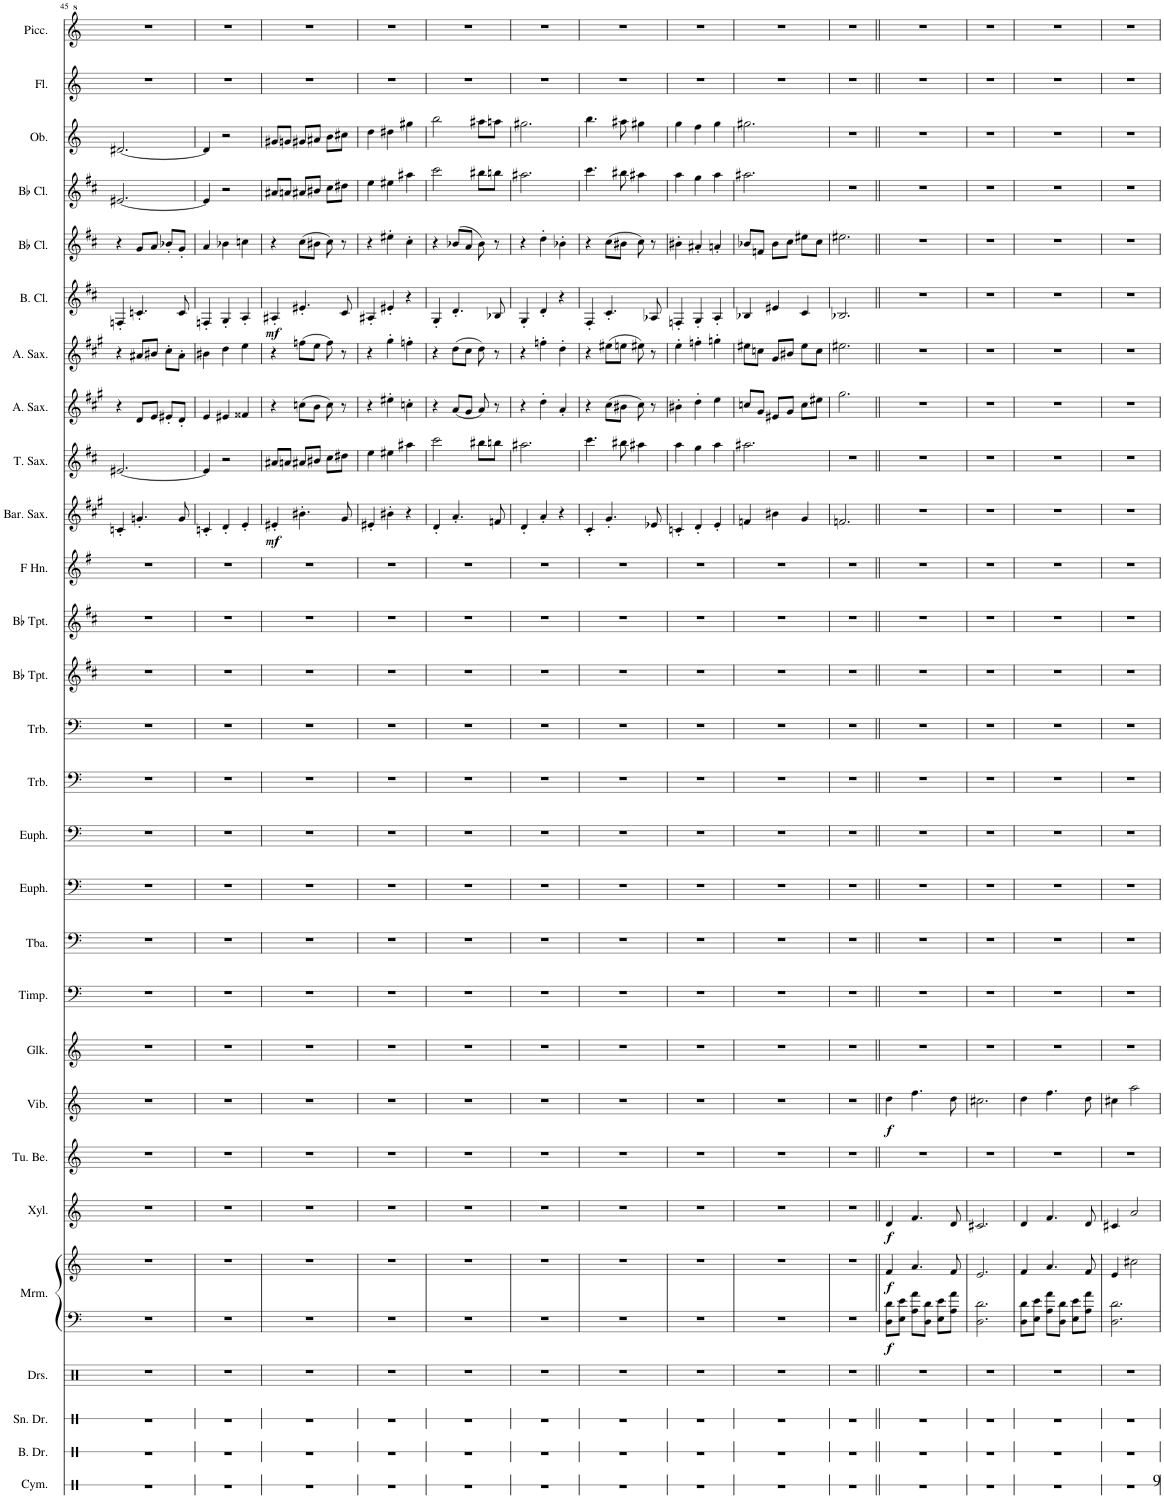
**kern	**kern	**kern	**kern	**kern	**kern	**dynam	**kern	**dynam	**kern	**kern	**dynam	**kern	**kern	**kern	**kern	**kern	**kern	**kern	**kern	**kern	**kern	**kern	**dynam	**kern	**kern	**kern	**kern	**dynam	**kern	**kern	**kern	**kern	**kern
*part28	*part27	*part26	*part25	*part24	*part24	*part24	*part23	*part23	*part22	*part21	*part21	*part20	*part19	*part18	*part17	*part16	*part15	*part14	*part13	*part12	*part11	*part10	*part10	*part9	*part8	*part7	*part6	*part6	*part5	*part4	*part3	*part2	*part1
*staff29	*staff28	*staff27	*staff26	*staff25	*staff24	*staff24/25	*staff23	*staff23	*staff22	*staff21	*staff21	*staff20	*staff19	*staff18	*staff17	*staff16	*staff15	*staff14	*staff13	*staff12	*staff11	*staff10	*staff10	*staff9	*staff8	*staff7	*staff6	*staff6	*staff5	*staff4	*staff3	*staff2	*staff1
*I"Cymbal	*I"Bass Drum	*I"Snare Drum	*I"Drumset	*I"Marimba	*	*	*I"Xylophone	*	*I"Tubular Bells	*I"Vibraphone	*	*I"Glockenspiel	*I"Timpani	*I"Tuba	*I"Euphonium	*I"Euphonium	*I"Trombone	*I"Trombone	*I"Bb Trumpet	*I"Bb Trumpet	*I"Horn in F	*I"Baritone Saxophone	*	*I"Tenor Saxophone	*I"Alto Saxophone	*I"Alto Saxophone	*I"Bass Clarinet	*	*I"Bb Clarinet	*I"Bb Clarinet	*I"Oboe	*I"Flute	*I"Piccolo
*I'Cym.	*I'B. Dr.	*I'Sn. Dr.	*I'Drs.	*I'Mrm.	*	*	*I'Xyl.	*	*I'Tu. Be.	*I'Vib.	*	*I'Glk.	*I'Timp.	*I'Tba.	*I'Euph.	*I'Euph.	*I'Trb.	*I'Trb.	*I'Bb Tpt.	*I'Bb Tpt.	*	*I'Bar. Sax.	*	*I'T. Sax.	*I'A. Sax.	*I'A. Sax.	*I'B. Cl.	*	*I'Bb Cl.	*I'Bb Cl.	*I'Ob.	*I'Fl.	*I'Picc.
!!LO:PB:g=z
*clefX	*clefX	*clefX	*clefX	*clefF4	*clefG2	*	*clefG2	*	*clefG2	*clefG2	*	*clefG2	*clefF4	*clefF4	*clefF4	*clefF4	*clefF4	*clefF4	*clefG2	*clefG2	*clefG2	*clefG2	*	*clefG2	*clefG2	*clefG2	*clefG2	*	*clefG2	*clefG2	*clefG2	*clefG2	*clefG^2
*	*	*	*	*	*	*	*Trd-7c-12	*	*	*	*	*Trd-14c-24	*	*	*	*	*	*	*Trd1c2	*Trd1c2	*Trd4c7	*Trd12c21	*	*Trd8c14	*Trd5c9	*Trd5c9	*Trd8c14	*	*Trd1c2	*Trd1c2	*	*	*Trd-7c-12
*k[]	*k[]	*k[]	*k[]	*k[]	*k[]	*	*k[]	*	*k[]	*k[]	*	*k[]	*k[]	*k[]	*k[]	*k[]	*k[]	*k[]	*k[f#c#]	*k[f#c#]	*k[f#]	*k[f#c#g#]	*	*k[f#c#]	*k[f#c#g#]	*k[f#c#g#]	*k[f#c#]	*	*k[f#c#]	*k[f#c#]	*k[]	*k[]	*k[]
*M3/4	*M3/4	*M3/4	*M3/4	*M3/4	*M3/4	*	*M3/4	*	*M3/4	*M3/4	*	*M3/4	*M3/4	*M3/4	*M3/4	*M3/4	*M3/4	*M3/4	*M3/4	*M3/4	*M3/4	*M3/4	*	*M3/4	*M3/4	*M3/4	*M3/4	*	*M3/4	*M3/4	*M3/4	*M3/4	*M3/4
=45	=45	=45	=45	=45	=45	=45	=45	=45	=45	=45	=45	=45	=45	=45	=45	=45	=45	=45	=45	=45	=45	=45	=45	=45	=45	=45	=45	=45	=45	=45	=45	=45	=45
2.r	2.r	2.r	2.r	2.r	2.r	.	2.r	.	2.r	2.r	.	2.r	2.r	2.r	2.r	2.r	2.r	2.r	2.r	2.r	2.r	4cn'/	.	[2.e#X/	4r	4r	4Fn'/	.	4r	[2.e#X/	[2.d#X/	2.r	2.r
.	.	.	.	.	.	.	.	.	.	.	.	.	.	.	.	.	.	.	.	.	.	4.gn'/	.	.	8d/L	8a#X/L	4.cn'/	.	8g/L	.	.	.	.
.	.	.	.	.	.	.	.	.	.	.	.	.	.	.	.	.	.	.	.	.	.	.	.	.	8e/J	8b#X/J	.	.	8a/J	.	.	.	.
.	.	.	.	.	.	.	.	.	.	.	.	.	.	.	.	.	.	.	.	.	.	.	.	.	8e#X'/L	8cc#'\L	.	.	8b-X'/L	.	.	.	.
.	.	.	.	.	.	.	.	.	.	.	.	.	.	.	.	.	.	.	.	.	.	8g/	.	.	8d'/J	8a#'\J	8c/	.	8g'/J	.	.	.	.
=46	=46	=46	=46	=46	=46	=46	=46	=46	=46	=46	=46	=46	=46	=46	=46	=46	=46	=46	=46	=46	=46	=46	=46	=46	=46	=46	=46	=46	=46	=46	=46	=46	=46
2.r	2.r	2.r	2.r	2.r	2.r	.	2.r	.	2.r	2.r	.	2.r	2.r	2.r	2.r	2.r	2.r	2.r	2.r	2.r	2.r	4cn'/	.	4e#/]	4e/	4b#X\	4Fn'/	.	4a/	4e#/]	4d#/]	2.r	2.r
.	.	.	.	.	.	.	.	.	.	.	.	.	.	.	.	.	.	.	.	.	.	4d'/	.	2r	4e#X/	4dd\	4G'/	.	4b-X\	2r	2r	.	.
.	.	.	.	.	.	.	.	.	.	.	.	.	.	.	.	.	.	.	.	.	.	4e'/	.	.	4f##X/	4ee\	4A'/	.	4ccn\	.	.	.	.
=47	=47	=47	=47	=47	=47	=47	=47	=47	=47	=47	=47	=47	=47	=47	=47	=47	=47	=47	=47	=47	=47	=47	=47	=47	=47	=47	=47	=47	=47	=47	=47	=47	=47
!	!	!	!	!	!	!	!	!	!	!	!	!	!	!	!	!	!	!	!	!	!	!	!LO:DY:b	!	!	!	!	!LO:DY:b	!	!	!	!	!
2.r	2.r	2.r	2.r	2.r	2.r	.	2.r	.	2.r	2.r	.	2.r	2.r	2.r	2.r	2.r	2.r	2.r	2.r	2.r	2.r	4e#X'/	mf	8a#X/L	4r	4r	4A#X'/	mf	4r	8a#X/L	8g#X/L	2.r	2.r
.	.	.	.	.	.	.	.	.	.	.	.	.	.	.	.	.	.	.	.	.	.	.	.	8an/J	.	.	.	.	.	8an/J	8gn/J	.	.
.	.	.	.	.	.	.	.	.	.	.	.	.	.	.	.	.	.	.	.	.	.	4.b#X'\	.	8a#X/L	(8ccn\L	(8ffn\L	4.e#X'/	.	(8cc#\L	8a#X/L	8g#X/L	.	.
.	.	.	.	.	.	.	.	.	.	.	.	.	.	.	.	.	.	.	.	.	.	.	.	8b#X/J	8b\J	8ee\J	.	.	8b#X\J	8b#X/J	8a#X/J	.	.
.	.	.	.	.	.	.	.	.	.	.	.	.	.	.	.	.	.	.	.	.	.	.	.	8cc#\L	8cc\)	8ff\)	.	.	8cc#\)	8cc#\L	8b\L	.	.
.	.	.	.	.	.	.	.	.	.	.	.	.	.	.	.	.	.	.	.	.	.	8g#/	.	8dd#X\J	8r	8r	8c#/	.	8r	8dd#X\J	8cc#X\J	.	.
=48	=48	=48	=48	=48	=48	=48	=48	=48	=48	=48	=48	=48	=48	=48	=48	=48	=48	=48	=48	=48	=48	=48	=48	=48	=48	=48	=48	=48	=48	=48	=48	=48	=48
2.r	2.r	2.r	2.r	2.r	2.r	.	2.r	.	2.r	2.r	.	2.r	2.r	2.r	2.r	2.r	2.r	2.r	2.r	2.r	2.r	4e#X'/	.	4ee\	4r	4r	4A#X'/	.	4r	4ee\	4dd\	2.r	2.r
.	.	.	.	.	.	.	.	.	.	.	.	.	.	.	.	.	.	.	.	.	.	4b#X'\	.	4ee#X\	4ee#X'\	4gg#'\	4e#X'/	.	4ee#X'\	4ee#X\	4dd#X\	.	.
.	.	.	.	.	.	.	.	.	.	.	.	.	.	.	.	.	.	.	.	.	.	4r	.	4aa#X\	4ccn'\	4ffn'\	4r	.	4cc#'\	4aa#X\	4gg#X\	.	.
=49	=49	=49	=49	=49	=49	=49	=49	=49	=49	=49	=49	=49	=49	=49	=49	=49	=49	=49	=49	=49	=49	=49	=49	=49	=49	=49	=49	=49	=49	=49	=49	=49	=49
2.r	2.r	2.r	2.r	2.r	2.r	.	2.r	.	2.r	2.r	.	2.r	2.r	2.r	2.r	2.r	2.r	2.r	2.r	2.r	2.r	4d'/	.	2ccc#\	4r	4r	4G'/	.	4r	2ccc#\	2bb\	2.r	2.r
.	.	.	.	.	.	.	.	.	.	.	.	.	.	.	.	.	.	.	.	.	.	4.a'/	.	.	(8a/L	(8dd\L	4.d'/	.	(8b-X/L	.	.	.	.
.	.	.	.	.	.	.	.	.	.	.	.	.	.	.	.	.	.	.	.	.	.	.	.	.	8g#/J	8cc#\J	.	.	8a/J	.	.	.	.
.	.	.	.	.	.	.	.	.	.	.	.	.	.	.	.	.	.	.	.	.	.	.	.	8bb#X\L	8a/)	8dd\)	.	.	8b-\)	8bb#X\L	8aa#X\L	.	.
.	.	.	.	.	.	.	.	.	.	.	.	.	.	.	.	.	.	.	.	.	.	8fn/	.	8bbn\J	8r	8r	8B-X/	.	8r	8bbn\J	8aan\J	.	.
=50	=50	=50	=50	=50	=50	=50	=50	=50	=50	=50	=50	=50	=50	=50	=50	=50	=50	=50	=50	=50	=50	=50	=50	=50	=50	=50	=50	=50	=50	=50	=50	=50	=50
2.r	2.r	2.r	2.r	2.r	2.r	.	2.r	.	2.r	2.r	.	2.r	2.r	2.r	2.r	2.r	2.r	2.r	2.r	2.r	2.r	4d'/	.	2.aa#X\	4r	4r	4G'/	.	4r	2.aa#X\	2.gg#X\	2.r	2.r
.	.	.	.	.	.	.	.	.	.	.	.	.	.	.	.	.	.	.	.	.	.	4a'/	.	.	4dd'\	4ffn'\	4d'/	.	4dd'\	.	.	.	.
.	.	.	.	.	.	.	.	.	.	.	.	.	.	.	.	.	.	.	.	.	.	4r	.	.	4a'/	4dd'\	4r	.	4b-X'\	.	.	.	.
=51	=51	=51	=51	=51	=51	=51	=51	=51	=51	=51	=51	=51	=51	=51	=51	=51	=51	=51	=51	=51	=51	=51	=51	=51	=51	=51	=51	=51	=51	=51	=51	=51	=51
2.r	2.r	2.r	2.r	2.r	2.r	.	2.r	.	2.r	2.r	.	2.r	2.r	2.r	2.r	2.r	2.r	2.r	2.r	2.r	2.r	4c#'/	.	4.ccc#\	4r	4r	4F#'/	.	4r	4.ccc#\	4.bb\	2.r	2.r
.	.	.	.	.	.	.	.	.	.	.	.	.	.	.	.	.	.	.	.	.	.	4.g#'/	.	.	(8cc#\L	(8ee#X\L	4.c#'/	.	(8cc#\L	.	.	.	.
.	.	.	.	.	.	.	.	.	.	.	.	.	.	.	.	.	.	.	.	.	.	.	.	8bb#X\	8b#X\J	8een\J	.	.	8b#X\J	8bb#X\	8aa#X\	.	.
.	.	.	.	.	.	.	.	.	.	.	.	.	.	.	.	.	.	.	.	.	.	.	.	4aa#X\	8cc#\)	8ee#X\)	.	.	8cc#\)	4aa#X\	4gg#X\	.	.
.	.	.	.	.	.	.	.	.	.	.	.	.	.	.	.	.	.	.	.	.	.	8e-X/	.	.	8r	8r	8A-X/	.	8r	.	.	.	.
=52	=52	=52	=52	=52	=52	=52	=52	=52	=52	=52	=52	=52	=52	=52	=52	=52	=52	=52	=52	=52	=52	=52	=52	=52	=52	=52	=52	=52	=52	=52	=52	=52	=52
2.r	2.r	2.r	2.r	2.r	2.r	.	2.r	.	2.r	2.r	.	2.r	2.r	2.r	2.r	2.r	2.r	2.r	2.r	2.r	2.r	4cn'/	.	4aa\	4b#X'\	4ee'\	4Fn'/	.	4b#X'\	4aa\	4gg\	2.r	2.r
.	.	.	.	.	.	.	.	.	.	.	.	.	.	.	.	.	.	.	.	.	.	4d'/	.	4gg\	4dd'\	4ffn'\	4G'/	.	4a#X'/	4gg\	4ff\	.	.
.	.	.	.	.	.	.	.	.	.	.	.	.	.	.	.	.	.	.	.	.	.	4e'/	.	4aa\	4ee\	4ggn'\	4A'/	.	4an'/	4aa\	4gg\	.	.
=53	=53	=53	=53	=53	=53	=53	=53	=53	=53	=53	=53	=53	=53	=53	=53	=53	=53	=53	=53	=53	=53	=53	=53	=53	=53	=53	=53	=53	=53	=53	=53	=53	=53
2.r	2.r	2.r	2.r	2.r	2.r	.	2.r	.	2.r	2.r	.	2.r	2.r	2.r	2.r	2.r	2.r	2.r	2.r	2.r	2.r	4fn/	.	2.aa#X\	8ccn/L	8ee#X\L	4B-X/	.	8b-X/L	2.aa#X\	2.gg#X\	2.r	2.r
.	.	.	.	.	.	.	.	.	.	.	.	.	.	.	.	.	.	.	.	.	.	.	.	.	8g#/J	8ccn\J	.	.	8fn/J	.	.	.	.
.	.	.	.	.	.	.	.	.	.	.	.	.	.	.	.	.	.	.	.	.	.	4b#X\	.	.	8e#X/L	8g#/L	4e#X/	.	8b-\L	.	.	.	.
.	.	.	.	.	.	.	.	.	.	.	.	.	.	.	.	.	.	.	.	.	.	.	.	.	8g#/J	8b#X/J	.	.	8cc#\J	.	.	.	.
.	.	.	.	.	.	.	.	.	.	.	.	.	.	.	.	.	.	.	.	.	.	4g#/	.	.	8cc\L	8ee#\L	4c#/	.	8ee#X\L	.	.	.	.
.	.	.	.	.	.	.	.	.	.	.	.	.	.	.	.	.	.	.	.	.	.	.	.	.	8ee#X\J	8cc\J	.	.	8cc#\J	.	.	.	.
=54	=54	=54	=54	=54	=54	=54	=54	=54	=54	=54	=54	=54	=54	=54	=54	=54	=54	=54	=54	=54	=54	=54	=54	=54	=54	=54	=54	=54	=54	=54	=54	=54	=54
2.r	2.r	2.r	2.r	2.r	2.r	.	2.r	.	2.r	2.r	.	2.r	2.r	2.r	2.r	2.r	2.r	2.r	2.r	2.r	2.r	2.fn/	.	2.r	2.gg#\	2.ee#X\	2.B-X/	.	2.ee#X\	2.r	2.r	2.r	2.r
=55||	=55||	=55||	=55||	=55||	=55||	=55||	=55||	=55||	=55||	=55||	=55||	=55||	=55||	=55||	=55||	=55||	=55||	=55||	=55||	=55||	=55||	=55||	=55||	=55||	=55||	=55||	=55||	=55||	=55||	=55||	=55||	=55||	=55||
!	!	!	!	!	!	!LO:DY:b=2	!	!	!	!	!	!	!	!	!	!	!	!	!	!	!	!	!	!	!	!	!	!	!	!	!	!	!
!	!	!	!	!	!	!LO:DY:n=1:b	!	!LO:DY:b	!	!	!LO:DY:b	!	!	!	!	!	!	!	!	!	!	!	!	!	!	!	!	!	!	!	!	!	!
2.r	2.r	2.r	2.r	8D\ 8d\L	4f/	f f	4d/	f	2.r	4dd\	f	2.r	2.r	2.r	2.r	2.r	2.r	2.r	2.r	2.r	2.r	2.r	.	2.r	2.r	2.r	2.r	.	2.r	2.r	2.r	2.r	2.r
.	.	.	.	8E\ 8e\J	.	.	.	.	.	.	.	.	.	.	.	.	.	.	.	.	.	.	.	.	.	.	.	.	.	.	.	.	.
.	.	.	.	8A\ 8a\L	4.a/	.	4.f/	.	.	4.ff\	.	.	.	.	.	.	.	.	.	.	.	.	.	.	.	.	.	.	.	.	.	.	.
.	.	.	.	8D\ 8d\J	.	.	.	.	.	.	.	.	.	.	.	.	.	.	.	.	.	.	.	.	.	.	.	.	.	.	.	.	.
.	.	.	.	8E\ 8e\L	.	.	.	.	.	.	.	.	.	.	.	.	.	.	.	.	.	.	.	.	.	.	.	.	.	.	.	.	.
.	.	.	.	8A\ 8a\J	8f/	.	8d/	.	.	8dd\	.	.	.	.	.	.	.	.	.	.	.	.	.	.	.	.	.	.	.	.	.	.	.
=56	=56	=56	=56	=56	=56	=56	=56	=56	=56	=56	=56	=56	=56	=56	=56	=56	=56	=56	=56	=56	=56	=56	=56	=56	=56	=56	=56	=56	=56	=56	=56	=56	=56
2.r	2.r	2.r	2.r	2.D\ 2.d\	2.e/	.	2.c#X/	.	2.r	2.cc#X\	.	2.r	2.r	2.r	2.r	2.r	2.r	2.r	2.r	2.r	2.r	2.r	.	2.r	2.r	2.r	2.r	.	2.r	2.r	2.r	2.r	2.r
=57	=57	=57	=57	=57	=57	=57	=57	=57	=57	=57	=57	=57	=57	=57	=57	=57	=57	=57	=57	=57	=57	=57	=57	=57	=57	=57	=57	=57	=57	=57	=57	=57	=57
2.r	2.r	2.r	2.r	8D\ 8d\L	4f/	.	4d/	.	2.r	4dd\	.	2.r	2.r	2.r	2.r	2.r	2.r	2.r	2.r	2.r	2.r	2.r	.	2.r	2.r	2.r	2.r	.	2.r	2.r	2.r	2.r	2.r
.	.	.	.	8E\ 8e\J	.	.	.	.	.	.	.	.	.	.	.	.	.	.	.	.	.	.	.	.	.	.	.	.	.	.	.	.	.
.	.	.	.	8A\ 8a\L	4.a/	.	4.f/	.	.	4.ff\	.	.	.	.	.	.	.	.	.	.	.	.	.	.	.	.	.	.	.	.	.	.	.
.	.	.	.	8D\ 8d\J	.	.	.	.	.	.	.	.	.	.	.	.	.	.	.	.	.	.	.	.	.	.	.	.	.	.	.	.	.
.	.	.	.	8E\ 8e\L	.	.	.	.	.	.	.	.	.	.	.	.	.	.	.	.	.	.	.	.	.	.	.	.	.	.	.	.	.
.	.	.	.	8A\ 8a\J	8f/	.	8d/	.	.	8dd\	.	.	.	.	.	.	.	.	.	.	.	.	.	.	.	.	.	.	.	.	.	.	.
=58	=58	=58	=58	=58	=58	=58	=58	=58	=58	=58	=58	=58	=58	=58	=58	=58	=58	=58	=58	=58	=58	=58	=58	=58	=58	=58	=58	=58	=58	=58	=58	=58	=58
2.r	2.r	2.r	2.r	2.D\ 2.d\	4e/	.	4c#X/	.	2.r	4cc#X\	.	2.r	2.r	2.r	2.r	2.r	2.r	2.r	2.r	2.r	2.r	2.r	.	2.r	2.r	2.r	2.r	.	2.r	2.r	2.r	2.r	2.r
.	.	.	.	.	2cc#X\	.	2a/	.	.	2aa\	.	.	.	.	.	.	.	.	.	.	.	.	.	.	.	.	.	.	.	.	.	.	.
=	=	=	=	=	=	=	=	=	=	=	=	=	=	=	=	=	=	=	=	=	=	=	=	=	=	=	=	=	=	=	=	=	=
*-	*-	*-	*-	*-	*-	*-	*-	*-	*-	*-	*-	*-	*-	*-	*-	*-	*-	*-	*-	*-	*-	*-	*-	*-	*-	*-	*-	*-	*-	*-	*-	*-	*-
